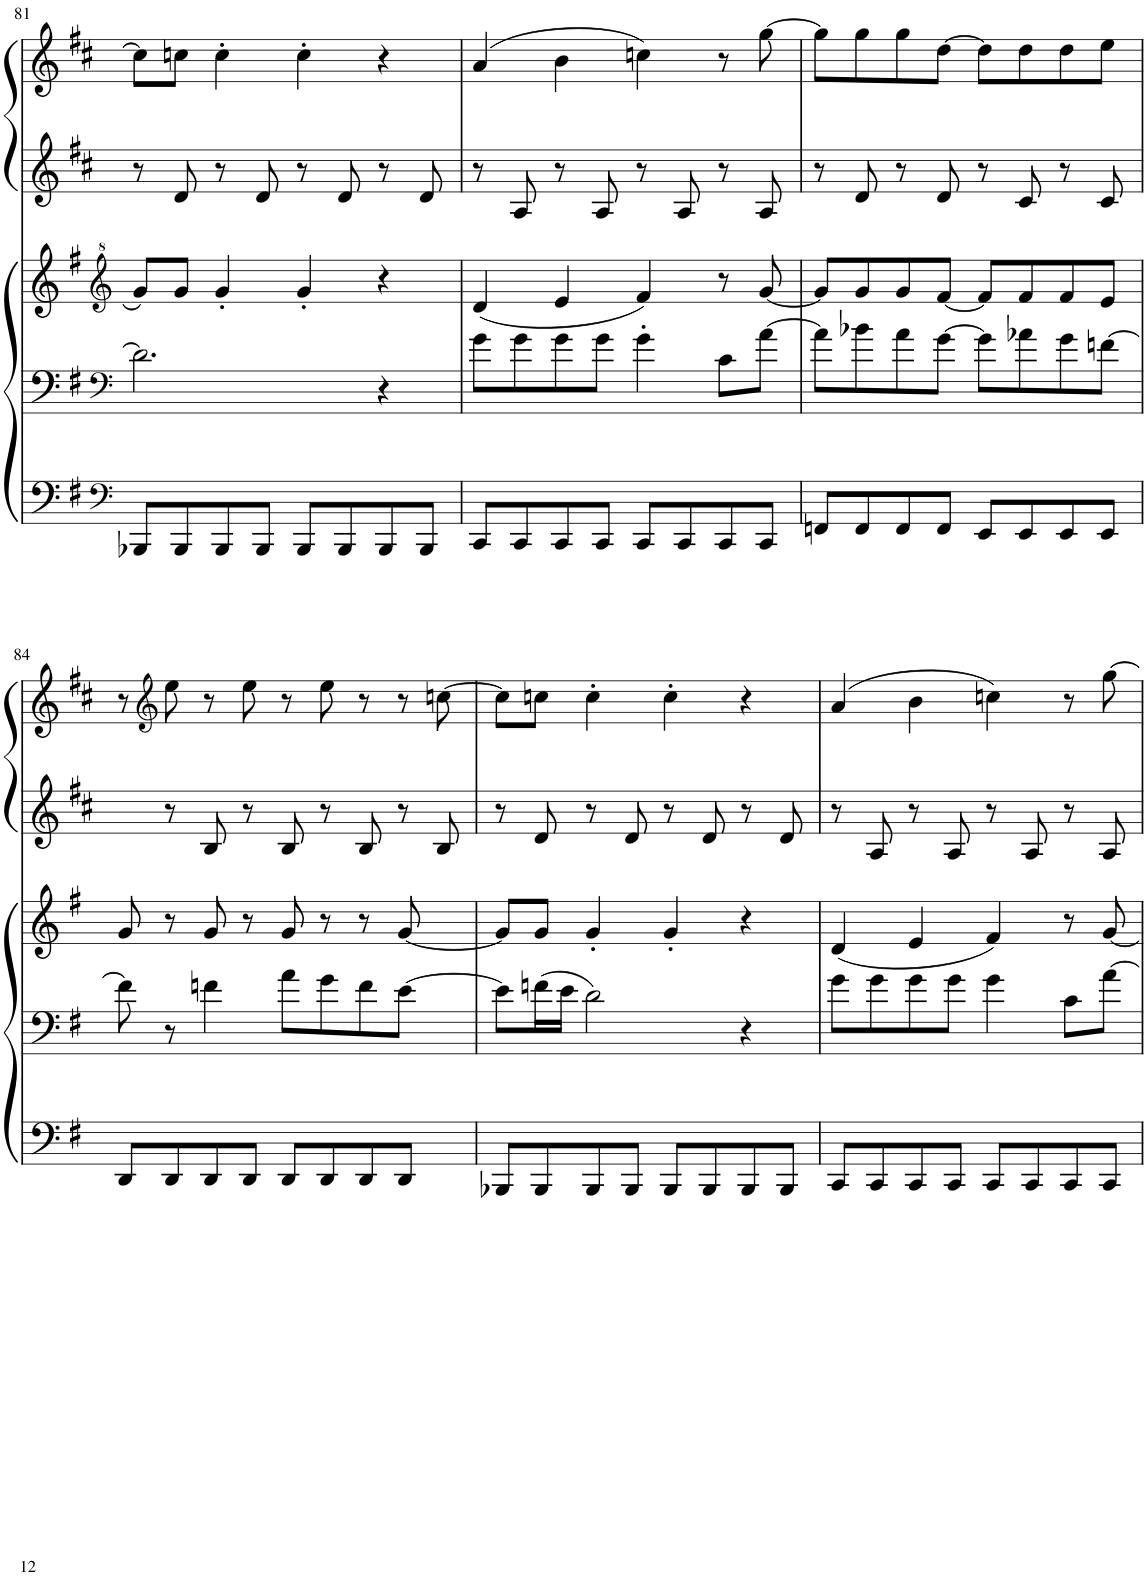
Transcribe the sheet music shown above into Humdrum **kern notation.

**kern	**kern	**kern	**kern	**kern
*part2	*part2	*part2	*part1	*part1
*staff5	*staff4	*staff3	*staff2	*staff1
!!LO:PB:g=z
*clefF4	*clefF4	*clefG^2	*clefG2	*clefG2
*k[f#]	*k[f#]	*k[f#]	*k[f#c#]	*k[f#c#]
*M2/2	*M2/2	*M2/2	*M2/2	*M2/2
=81	=81	=81	=81	=81
8BBB-X/L	2.d\]	8gg/L	8r	8cc\L]
8BBB-/	.	8gg/J	8d/	8ccn\J
8BBB-/	.	4gg'/	8r	4cc'\
8BBB-/J	.	.	8d/	.
8BBB-/L	.	4gg'/	8r	4cc'\
8BBB-/	.	.	8d/	.
8BBB-/	4r	4r	8r	4r
8BBB-/J	.	.	8d/	.
=82	=82	=82	=82	=82
8CC/L	8g\L	(<4dd/	8r	(>4a/
8CC/	8g\	.	8A/	.
8CC/	8g\	4ee/	8r	4b\
8CC/J	8g\J	.	8A/	.
8CC/L	4g'\	4ff#/)	8r	4ccn\)
8CC/	.	.	8A/	.
8CC/	8c\L	8r	8r	8r
8CC/J	[>8a\J	[<8gg/	8A/	[>8gg\
=83	=83	=83	=83	=83
8FFn/L	8a\L]	8gg/L]	8r	8gg\L]
8FF/	8b-X\	8gg/	8d/	8gg\
8FF/	8a\	8gg/	8r	8gg\
8FF/J	[>8g\J	[<8ff#/J	8d/	[>8dd\J
8EE/L	8g\L]	8ff#/L]	8r	8dd\L]
8EE/	8a-X\	8ff#/	8c#/	8dd\
8EE/	8g\	8ff#/	8r	8dd\
8EE/J	[>8fn\J	8ee/J	8c#/	8ee\J
!!LO:LB:g=z
=84	=84	=84	=84	=84
8DD/L	8f\]	8g/	8ryy	8r
*	*	*	*	*clefG2
8DD/	8r	8r	8r	8ee\
8DD/	4fn\	8g/	8B/	8r
8DD/J	.	8r	8r	8ee\
8DD/L	8a\L	8g/	8B/	8r
8DD/	8g\	8r	8r	8ee\
8DD/	8f\	8r	8B/	8r
8DD/J	[>8e\J	[<8g/	8r	8r
8ryy	8ryy	8ryy	8B/	[>8ccn\
=85	=85	=85	=85	=85
8BBB-X/L	8e\L]	8g/L]	8r	8cc\L]
8BBB-/	16fn\L	8g/J	8d/	8ccn\J
.	16e\JJ	.	.	.
8BBB-/	2d\	4g'/	8r	4cc'\
8BBB-/J	.	.	8d/	.
8BBB-/L	.	4g'/	8r	4cc'\
8BBB-/	.	.	8d/	.
8BBB-/	4r	4r	8r	4r
8BBB-/J	.	.	8d/	.
=86	=86	=86	=86	=86
8CC/L	8g\L	(<4d/	8r	(>4a/
8CC/	8g\	.	8A/	.
8CC/	8g\	4e/	8r	4b\
8CC/J	8g\J	.	8A/	.
8CC/L	4g\	4f#/)	8r	4ccn\)
8CC/	.	.	8A/	.
8CC/	8c\L	8r	8r	8r
8CC/J	[>8a\J	[<8g/	8A/	[>8gg\
=	=	=	=	=
*-	*-	*-	*-	*-
